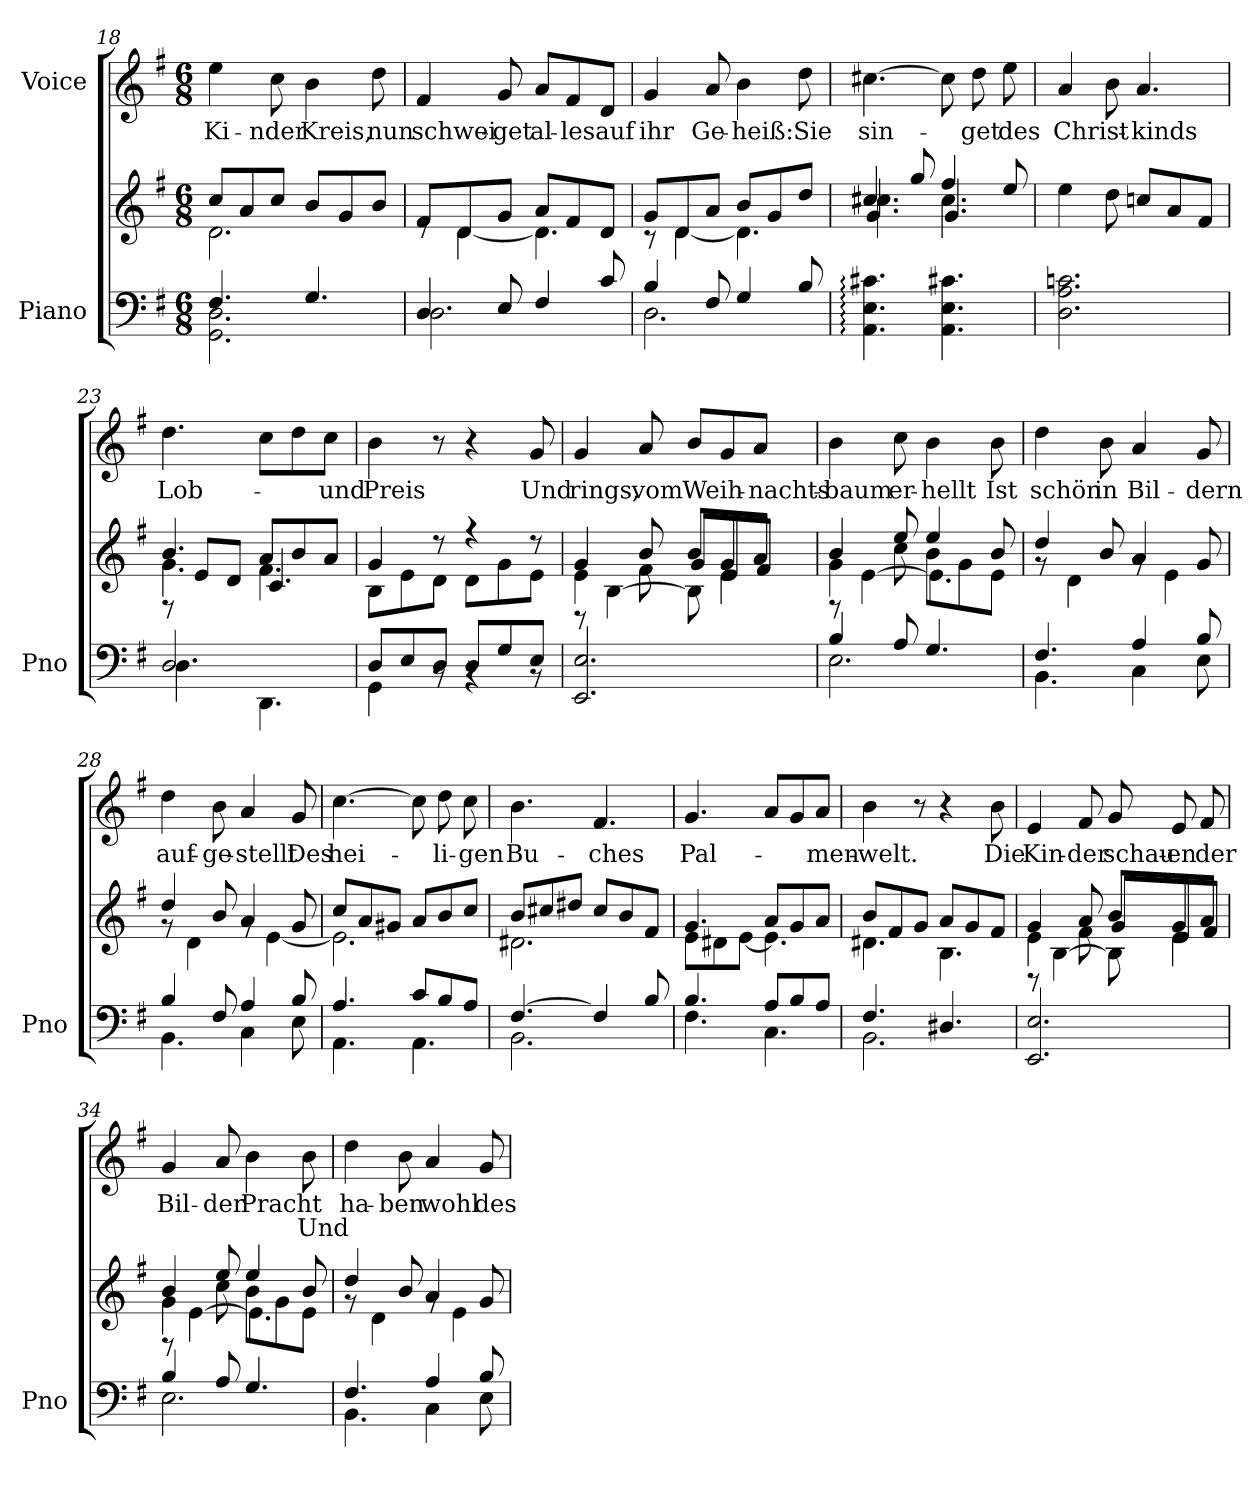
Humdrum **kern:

**kern	**kern	**kern	**text	**text
*part2	*part2	*part1	*part1	*part1
*staff3	*staff2	*staff1	*staff1	*staff1
*I"Piano	*	*I"Voice	*	*
*I'Pno	*	*	*	*
*clefF4	*clefG2	*clefG2	*	*
*k[f#]	*k[f#]	*k[f#]	*	*
*M6/8	*M6/8	*M6/8	*	*
=18	=18	=18	=18	=18
*^	*^	*	*	*
4.F#/	2.GG\ 2.D\	8cc/L	2.d\	4ee\	Ki-	.
.	.	8a/	.	.	.	.
.	.	8cc/J	.	8cc\	-nder	.
4.G/	.	8b/L	.	4b\	Kreis,	.
.	.	8g/	.	.	.	.
.	.	8b/J	.	8dd\	nun	.
=19	=19	=19	=19	=19	=19	=19
4D/	2.D\	8f#/L	8re	4f#/	schwei-	.
.	.	8d/	[4d\	.	.	.
8E/	.	8g/J	.	8g/	-get	.
4F#/	.	8a/L	4.d\]	8a/L	al-	.
.	.	8f#/	.	8f#/	-les	.
8c/	.	8d/J	.	8d/J	auf	.
=20	=20	=20	=20	=20	=20	=20
4B/	2.D\	8g/L	8r	4g/	ihr	.
.	.	8d/	[4d\	.	.	.
8F#/	.	8a/J	.	8a/	Ge-	.
4G/	.	8b/L	4.d\]	4b\	-heiß:	.
.	.	8g/	.	.	.	.
8B/	.	8dd/J	.	8dd\	Sie	.
*v	*v	*	*	*	*	*
=21	=21	=21	=21	=21	=21
*	*	*^	*	*	*
4.AA\: 4.E\: 4.c#X\:	4cc#X/	4.cc#X\	4.g/	[4.cc#X\	sin-	.
.	8gg/	.	.	.	.	.
4.AA\ 4.E\ 4.c#X\	4ff#/	4.cc#\	4.g/	8cc#\]	.	.
.	.	.	.	8dd\	get	.
.	8ee/	.	.	8ee\	des	.
*	*v	*v	*v	*	*	*
!!LO:LB:g=z
=22	=22	=22	=22	=22
2.D\ 2.A\ 2.cn\	4ee\	4a/	Christ-	.
.	8dd\	8b\	.	.
.	8ccn/L	4.a/	kinds	.
.	8a/	.	.	.
.	8f#/J	.	.	.
=23	=23	=23	=23	=23
*^	*^	*	*	*
*	*	*	*^	*	*	*
2.D/	4.D\	4.b/	4.g\	8rF	4.dd\	Lob-	.
.	.	.	.	8e/L	.	.	.
.	.	.	.	8d/J	.	.	.
.	4.DD\	8a/L	4.f#\	4.c/	8cc\L	.	.
.	.	8b/	.	.	8dd\	.	.
.	.	8a/J	.	.	8cc\J	und	.
*	*	*	*v	*v	*	*	*
=24	=24	=24	=24	=24	=24	=24
8D/L	4GG\	4g/	8B\L	4b\	Preis	.
8E/	.	.	8e\	.	.	.
8D/J	8rBB	8r	8d\J	8r	.	.
8D/L	4rBB	4r	8d\L	4r	.	.
8G/	.	.	8g\	.	.	.
8E/J	8rBB	8r	8e\J	8g/	Und	.
*v	*v	*	*	*	*	*
=25	=25	=25	=25	=25	=25
*	*	*^	*	*	*
2.EE/ 2.E/	4g/	4e\	8rD	4g/	rings,	.
.	.	.	[4B\	.	.	.
.	8b/	8f#\	.	8a/	vom	.
.	8b/L	8g/L	8B\]	8b/L	Weih-	.
.	8g/	8e/	4e\	8g/	.	.
.	8a/J	8f#/J	.	8a/J	nachts-	.
=26	=26	=26	=26	=26	=26	=26
*^	*	*	*	*	*	*
4B/	2.E\	4b/	4g\	8rF	4b\	-baum	.
.	.	.	.	[4e\	.	.	.
8A/	.	8ee/	8cc\	.	8cc\	er-	.
4.G/	.	4ee/	8b\L	4.e\]	4b\	-hellt	.
.	.	.	8g\	.	.	.	.
.	.	8b/	8e\J	.	8b\	Ist	.
*	*	*	*v	*v	*	*	*
!!LO:LB:g=z
=27	=27	=27	=27	=27	=27	=27
4.F#/	4.BB\	4dd/	8rg	4dd\	schön	.
.	.	.	4d\	.	.	.
.	.	8b/	.	8b\	in	.
4A/	4C\	4a/	8rg	4a/	Bil-	.
.	.	.	4e\	.	.	.
8B/	8E\	8g/	.	8g/	-dern	.
=28	=28	=28	=28	=28	=28	=28
4B/	4.BB\	4dd/	8rg	4dd\	auf-	.
.	.	.	4d\	.	.	.
8F#/	.	8b/	.	8b\	-ge-	.
4A/	4C\	4a/	8rg	4a/	-stellt	.
.	.	.	[4e\	.	.	.
8B/	8E\	8g/	.	8g/	Des	.
=29	=29	=29	=29	=29	=29	=29
4.A/	4.AA\	8cc/L	2.e\]	[4.cc\	hei-	.
.	.	8a/	.	.	.	.
.	.	8g#X/J	.	.	.	.
8c/L	4.AA:\	8a/L	.	8cc\]	.	.
8B/	.	8b/	.	8dd\	li-	.
8A/J	.	8cc/J	.	8cc\	-gen	.
=30	=30	=30	=30	=30	=30	=30
[4.F#/	2.BB\	8b/L	2.d#X\	4.b\	Bu-	.
.	.	8cc#X/	.	.	.	.
.	.	8dd#X/J	.	.	.	.
4F#/]	.	8cc#/L	.	4.f#/	-ches	.
.	.	8b/	.	.	.	.
8B/	.	8f#/J	.	.	.	.
=31	=31	=31	=31	=31	=31	=31
4.B/	4.F#\	4.g/	8e\L	4.g/	Pal-	.
.	.	.	8d#X\	.	.	.
.	.	.	[8e\J	.	.	.
8A/L	4.C\	8a/L	4.e\]	8a/L	.	.
8B/	.	8g/	.	8g/	.	.
8A/J	.	8a/J	.	8a/J	men-	.
!!LO:LB:g=z
=32	=32	=32	=32	=32	=32	=32
4.F#/	2.BB\	8b/L	4.d#X\	4b\	-welt.	.
.	.	8f#/	.	.	.	.
.	.	8g/J	.	8r	.	.
4.D#X/	.	8a/L	4.B\	4r	.	.
.	.	8g/	.	.	.	.
.	.	8f#/J	.	8b\	Die	.
*v	*v	*	*	*	*	*
=33	=33	=33	=33	=33	=33
*	*	*^	*	*	*
2.EE/ 2.E/	4g/	4e\	8rD	4e/	Kin-	.
.	.	.	[4B\	.	.	.
.	8a/	8f#\	.	8f#/	-der	.
.	8b/L	8g/L	8B\]	8g/	schau-	.
.	8g/	8e/	4e\	8e/	-en	.
.	8a/J	8f#/J	.	8f#/	der	.
=34	=34	=34	=34	=34	=34	=34
*^	*	*	*	*	*	*
4B/	2.E\	4b/	4g\	8rF	4g/	Bil-	.
.	.	.	.	[4e\	.	.	.
8A/	.	8ee/	8cc\	.	8a/	-der	.
4.G/	.	4ee/	8b\L	4.e\]	4b\	Pracht	.
.	.	.	8g\	.	.	.	.
.	.	8b/	8e\J	.	8b\	.	Und
*	*	*	*v	*v	*	*	*
=35	=35	=35	=35	=35	=35	=35
4.F#/	4.BB\	4dd/	8rg	4dd\	ha-	.
.	.	.	4d\	.	.	.
.	.	8b/	.	8b\	-ben	.
4A/	4C\	4a/	8rg	4a/	wohl	.
.	.	.	4e\	.	.	.
8B/	8E\	8g/	.	8g/	des	.
*v	*v	*	*	*	*	*
*	*v	*v	*	*	*
=	=	=	=	=
*-	*-	*-	*-	*-
